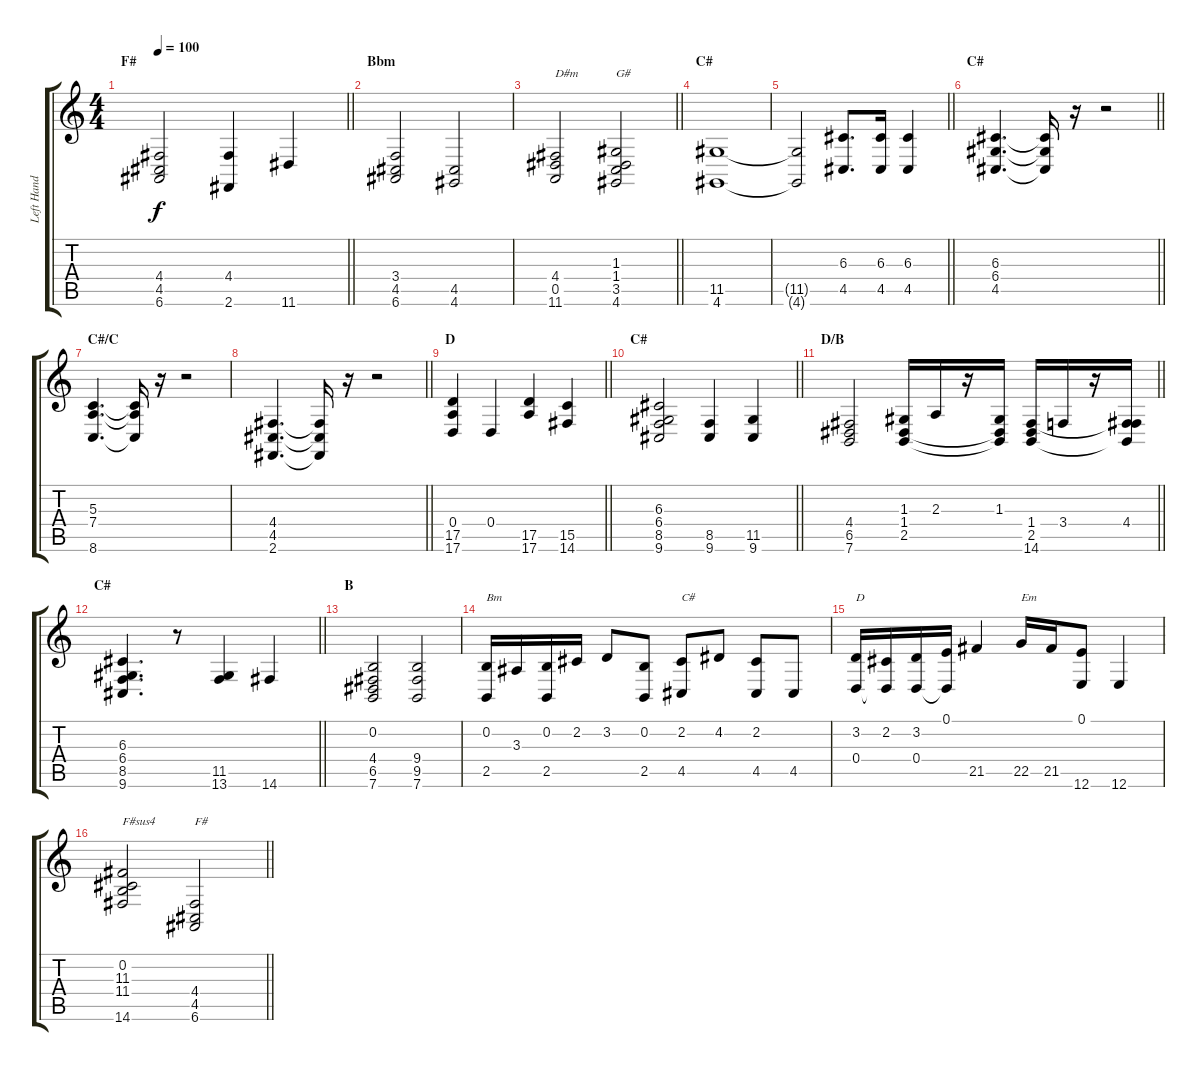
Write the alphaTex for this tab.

\track ("Left Hand" "Left Hand") {instrument acousticgrandpiano}
\staff {score tabs}
\tuning (E4 B3 G3 D3 A2 E2) {hide}
\ts (4 4)
\section ("" "F#")
\tempo 100
\clef g2
\barLineRight lightlight
\ks c
(4.4 4.5 6.6).2{dy f} (4.4 2.6).4 11.6.4 |
\section ("" "Bbm")
(3.4 4.5 6.6).2 (4.5 4.6).2 |
\barLineRight lightlight
(4.4 0.5 11.6).2{txt "D#m"} (1.3 1.4 3.5 4.6).2{txt "G#"} |
\section ("" "C#")
(11.5 4.6).1 |
\barLineRight lightlight
(11.5{t} 4.6{t}).2 (6.3 4.5).8{d} (6.3 4.5).16 (6.3 4.5).4 |
\section ("" "C#")
\barLineRight lightlight
(6.3 6.4 4.5).4{d} (6.3{t} 6.4{t} 4.5{t}).16 r.16 r.2 |
\section ("" "C#/C")
(5.3 7.4 8.6).4{d} (5.3{t} 7.4{t} 8.6{t}).16 r.16 r.2 |
\barLineRight lightlight
(4.4 4.5 2.6).4{d} (4.4{t} 4.5{t} 2.6{t}).16 r.16 r.2 |
\section ("" "D")
\barLineRight lightlight
(0.4 17.5 17.6).4 0.4.4 (17.5 17.6).4 (15.5 14.6).4 |
\section ("" "C#")
\barLineRight lightlight
(6.3 6.4 8.5 9.6).2 (8.5 9.6).4 (11.5 9.6).4 |
\section ("" "D/B")
\barLineRight lightlight
(4.4 6.5 7.6).2 (1.3 1.4 2.5).16 2.3.16 r.16 (1.3 1.4{t} 2.5{t}).16 (1.4 2.5 14.6).16 3.4.16 r.16 (4.4 2.5{t} 14.6{t}).16 |
\section ("" "C#")
\barLineRight lightlight
(6.3 6.4 8.5 9.6).4{d} r.8 (11.5 13.6).4 14.6.4 |
\section ("" "B")
(0.2 4.4 6.5 7.6).2 (9.4 9.5 7.6).2 |
(0.2 2.5).16{txt "Bm"} 3.3.16 (0.2 2.5).16 2.2.16 3.2.8 (0.2 2.5).8 (2.2 4.5).8{txt "C#"} 4.2.8 (2.2 4.5).8 4.5.8 |
(3.2 0.4).16{txt "D"} (2.2 0.4{t}).16 (3.2 0.4).16 (0.1 0.4{t}).16 21.5.4 22.5.16{txt "Em"} 21.5.16 (0.1 12.6).8 12.6.4 |
\barLineRight lightlight
(0.2 11.3 11.4 14.6).2{txt "F#sus4"} (4.4 4.5 6.6).2{txt "F#"}
